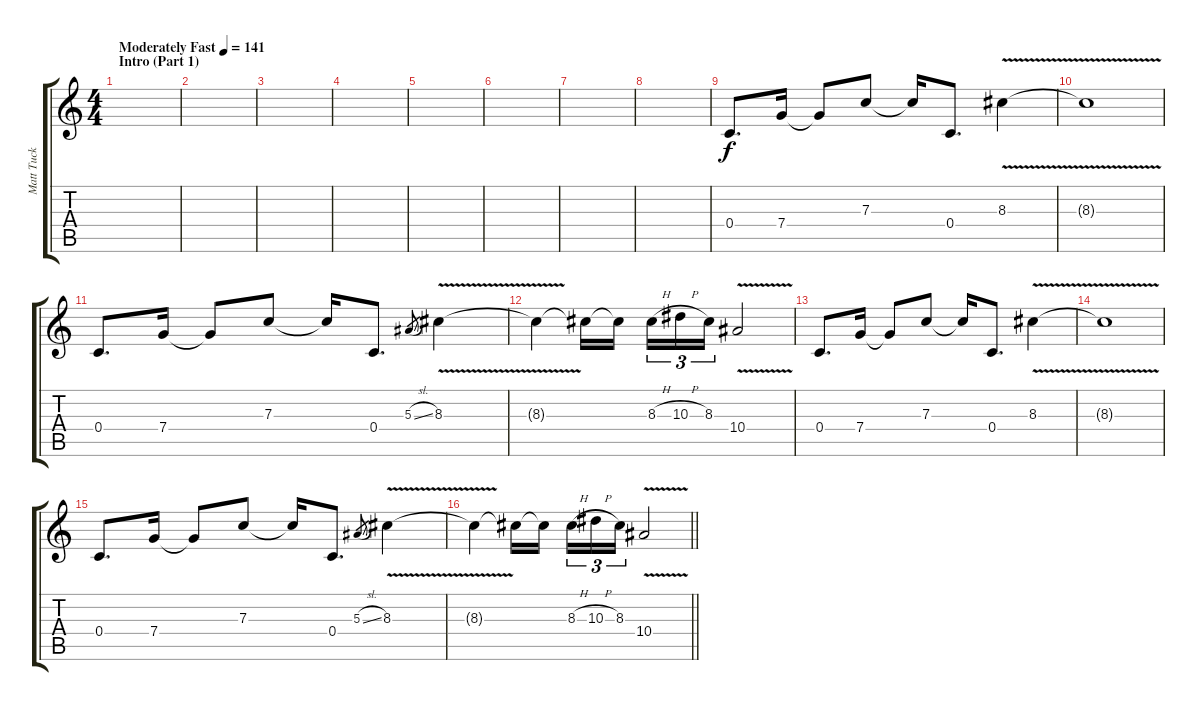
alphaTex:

\track ("Matt Tuck" "Matt Tuck") {instrument distortionguitar}
\staff {score tabs}
\tuning (D4 A3 F3 C3 G2 C2) {hide}
\ts (4 4)
\section ("" "Intro (Part 1)")
\tempo (141 "Moderately Fast")
\clef g2
\ks c
|
|
|
|
|
|
|
|
0.4.8{d} 7.4.16 7.4{t}.8 7.3.8 7.3{t}.16 0.4.8{d} 8.3{v}.4 |
8.3{t}.1 |
0.4.8{d} 7.4.16 7.4{t}.8 7.3.8 7.3{t}.16 0.4.8{d} 5.3{sl}.8{gr} 8.3{v}.4 |
8.3{t}.4 8.3{t}.16 8.3{t}.16{beam splitsecondary} 8.3{h}.16{tu (3 2)} 10.3{h}.16{tu (3 2)} 8.3.16{tu (3 2)} 10.4{v}.2 |
0.4.8{d} 7.4.16 7.4{t}.8 7.3.8 7.3{t}.16 0.4.8{d} 8.3{v}.4 |
8.3{t}.1 |
0.4.8{d} 7.4.16 7.4{t}.8 7.3.8 7.3{t}.16 0.4.8{d} 5.3{sl}.8{gr} 8.3{v}.4 |
\barLineRight lightlight
8.3{t}.4 8.3{t}.16 8.3{t}.16{beam splitsecondary} 8.3{h}.16{tu (3 2)} 10.3{h}.16{tu (3 2)} 8.3.16{tu (3 2)} 10.4{v}.2
